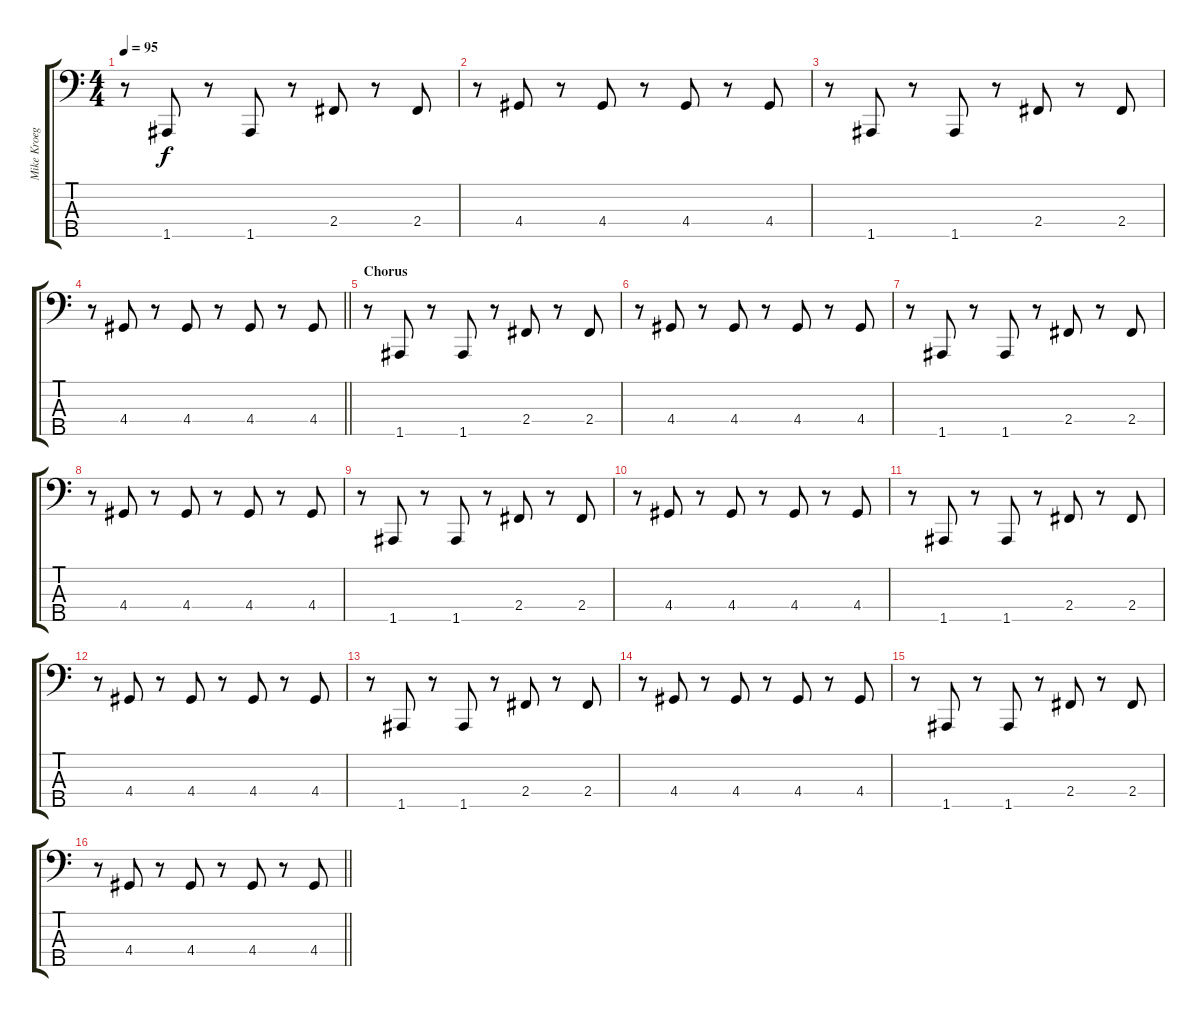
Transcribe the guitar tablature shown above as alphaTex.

\track ("Mike Kroeger" "Mike Kroeg") {instrument electricbassfinger}
\staff {score tabs}
\tuning (G2 D2 A1 E1 A0) {hide}
\ts (4 4)
\tempo 95
\clef f4
\ks c
r.8{dy f} 1.5.8 r.8 1.5.8 r.8 2.4.8 r.8 2.4.8 |
r.8 4.4.8 r.8 4.4.8 r.8 4.4.8 r.8 4.4.8 |
r.8 1.5.8 r.8 1.5.8 r.8 2.4.8 r.8 2.4.8 |
\barLineRight lightlight
r.8 4.4.8 r.8 4.4.8 r.8 4.4.8 r.8 4.4.8 |
\section ("" "Chorus")
r.8 1.5.8 r.8 1.5.8 r.8 2.4.8 r.8 2.4.8 |
r.8 4.4.8 r.8 4.4.8 r.8 4.4.8 r.8 4.4.8 |
r.8 1.5.8 r.8 1.5.8 r.8 2.4.8 r.8 2.4.8 |
r.8 4.4.8 r.8 4.4.8 r.8 4.4.8 r.8 4.4.8 |
r.8 1.5.8 r.8 1.5.8 r.8 2.4.8 r.8 2.4.8 |
r.8 4.4.8 r.8 4.4.8 r.8 4.4.8 r.8 4.4.8 |
r.8 1.5.8 r.8 1.5.8 r.8 2.4.8 r.8 2.4.8 |
r.8 4.4.8 r.8 4.4.8 r.8 4.4.8 r.8 4.4.8 |
r.8 1.5.8 r.8 1.5.8 r.8 2.4.8 r.8 2.4.8 |
r.8 4.4.8 r.8 4.4.8 r.8 4.4.8 r.8 4.4.8 |
r.8 1.5.8 r.8 1.5.8 r.8 2.4.8 r.8 2.4.8 |
\barLineRight lightlight
r.8 4.4.8 r.8 4.4.8 r.8 4.4.8 r.8 4.4.8
